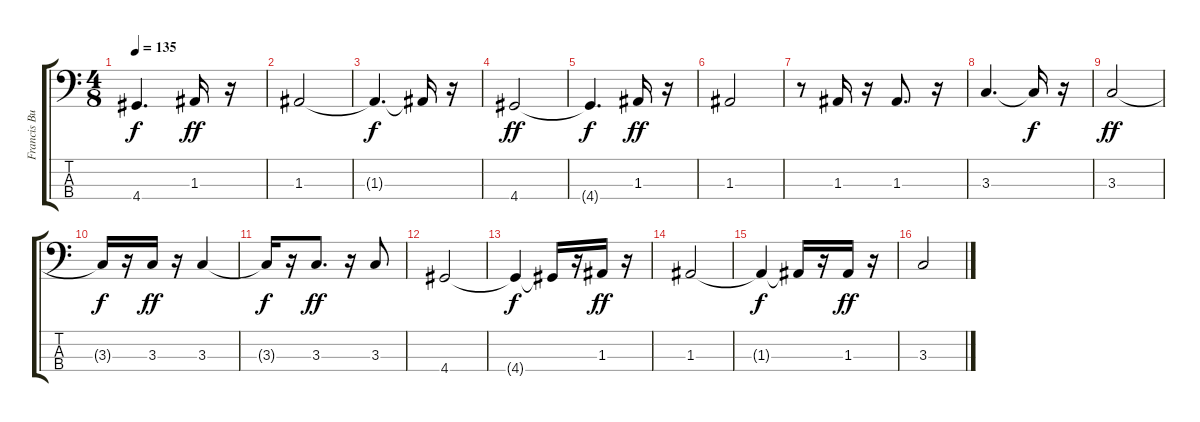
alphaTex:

\track ("Francis Buchholz" "Francis Bu") {instrument electricbassfinger}
\staff {score tabs}
\tuning (G2 D2 A1 E1) {hide}
\ts (4 8)
\tempo 135
\clef f4
\ks c
4.4{t}.4{d dy f} 1.3.16{dy ff} r.16 |
1.3.2 |
1.3{t}.4{d dy f} 1.3{t}.16 r.16 |
4.4.2{dy ff} |
4.4{t}.4{d dy f} 1.3.16{dy ff} r.16 |
1.3.2 |
r.8 1.3.16 r.16 1.3.8{d} r.16 |
3.3.4{d} 3.3{t}.16{dy f} r.16 |
3.3.2{dy ff} |
3.3{t}.16{dy f} r.16 3.3.16{dy ff} r.16 3.3.4 |
3.3{t}.16{dy f} r.16 3.3.8{d dy ff} r.16 3.3.8 |
4.4.2 |
4.4{t}.4{dy f} 4.4{t}.16 r.16 1.3.16{dy ff} r.16 |
1.3.2 |
1.3{t}.4{dy f} 1.3{t}.16 r.16 1.3.16{dy ff} r.16 |
3.3.2
